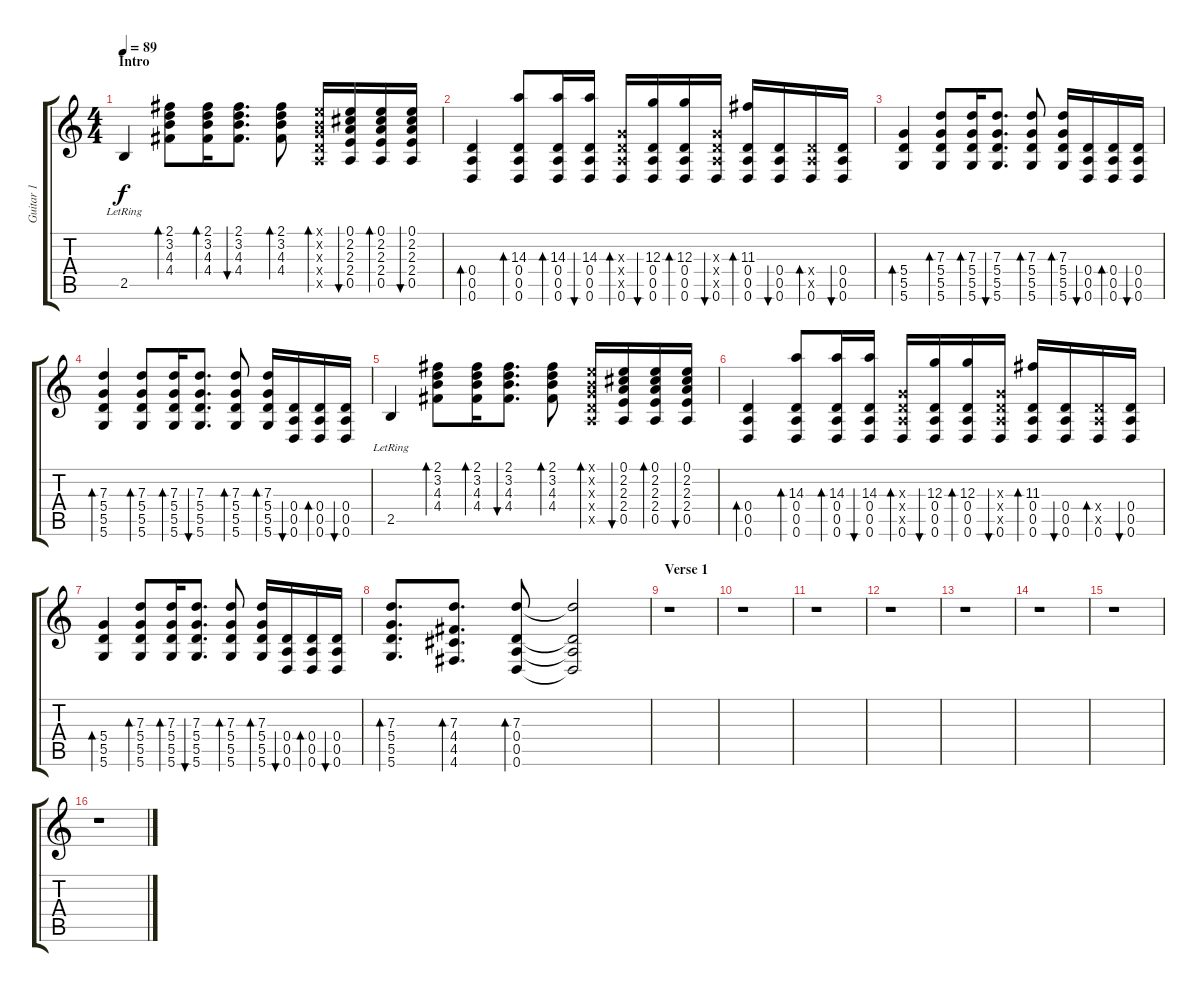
\track ("Guitar 1" "Guitar 1") {instrument electricguitarclean}
\staff {score tabs}
\tuning (E4 B3 G3 D3 A2 D2) {hide}
\ts (4 4)
\section ("" "Intro")
\tempo 89
\clef g2
\ks c
2.5{lr}.4{dy f instrument electricguitarclean} (2.1 3.2 4.3 4.4).8{bd 30} (2.1 3.2 4.3 4.4).16{bd 30} (2.1 3.2 4.3 4.4).8{d bu 30} (2.1 3.2 4.3 4.4).8{bd 30} (0.1{x} 0.2{x} 0.3{x} 0.4{x} 0.5{x}).16{bd 30} (0.1 2.2 2.3 2.4 0.5).16{bu 30} (0.1 2.2 2.3 2.4 0.5).16{bd 30} (0.1 2.2 2.3 2.4 0.5).16{bu 30} |
(0.4 0.5 0.6).4{bd 30} (14.3 0.4 0.5 0.6).8{bd 30} (14.3 0.4 0.5 0.6).16{bd 30} (14.3 0.4 0.5 0.6).16{bu 30} (0.3{x} 0.4{x} 0.5{x} 0.6).16{bd 30} (12.3 0.4 0.5 0.6).16{bu 30} (12.3 0.4 0.5 0.6).16{bd 30} (0.3{x} 0.4{x} 0.5{x} 0.6).16{bu 30} (11.3 0.4 0.5 0.6).16{bd 30} (0.4 0.5 0.6).16{bu 30} (0.4{x} 0.5{x} 0.6).16{bd 30} (0.4 0.5 0.6).16{bu 30} |
(5.4 5.5 5.6).4{bd 30} (7.3 5.4 5.5 5.6).8{bd 30} (7.3 5.4 5.5 5.6).16{bd 30} (7.3 5.4 5.5 5.6).8{d bu 30} (7.3 5.4 5.5 5.6).8{bd 30} (7.3 5.4 5.5 5.6).16{bd 30} (0.4 0.5 0.6).16{bu 30} (0.4 0.5 0.6).16{bd 30} (0.4 0.5 0.6).16{bu 30} |
(7.3 5.4 5.5 5.6).4{bd 30} (7.3 5.4 5.5 5.6).8{bd 30} (7.3 5.4 5.5 5.6).16{bd 30} (7.3 5.4 5.5 5.6).8{d bu 30} (7.3 5.4 5.5 5.6).8{bd 30} (7.3 5.4 5.5 5.6).16{bd 30} (0.4 0.5 0.6).16{bu 30} (0.4 0.5 0.6).16{bd 30} (0.4 0.5 0.6).16{bu 30} |
2.5{lr}.4 (2.1 3.2 4.3 4.4).8{bd 30} (2.1 3.2 4.3 4.4).16{bd 30} (2.1 3.2 4.3 4.4).8{d bu 30} (2.1 3.2 4.3 4.4).8{bd 30} (0.1{x} 0.2{x} 0.3{x} 0.4{x} 0.5{x}).16{bd 30} (0.1 2.2 2.3 2.4 0.5).16{bu 30} (0.1 2.2 2.3 2.4 0.5).16{bd 30} (0.1 2.2 2.3 2.4 0.5).16{bu 30} |
(0.4 0.5 0.6).4{bd 30} (14.3 0.4 0.5 0.6).8{bd 30} (14.3 0.4 0.5 0.6).16{bd 30} (14.3 0.4 0.5 0.6).16{bu 30} (0.3{x} 0.4{x} 0.5{x} 0.6).16{bd 30} (12.3 0.4 0.5 0.6).16{bu 30} (12.3 0.4 0.5 0.6).16{bd 30} (0.3{x} 0.4{x} 0.5{x} 0.6).16{bu 30} (11.3 0.4 0.5 0.6).16{bd 30} (0.4 0.5 0.6).16{bu 30} (0.4{x} 0.5{x} 0.6).16{bd 30} (0.4 0.5 0.6).16{bu 30} |
(5.4 5.5 5.6).4{bd 30} (7.3 5.4 5.5 5.6).8{bd 30} (7.3 5.4 5.5 5.6).16{bd 30} (7.3 5.4 5.5 5.6).8{d bu 30} (7.3 5.4 5.5 5.6).8{bd 30} (7.3 5.4 5.5 5.6).16{bd 30} (0.4 0.5 0.6).16{bu 30} (0.4 0.5 0.6).16{bd 30} (0.4 0.5 0.6).16{bu 30} |
(7.3 5.4 5.5 5.6).8{d bd 30} (7.3 4.4 4.5 4.6).8{d bd 30} (7.3 0.4 0.5 0.6).8{bd 30} (7.3{t} 0.4{t} 0.5{t} 0.6{t}).2 |
\section ("" "Verse 1")
r.1 |
r.1 |
r.1 |
r.1 |
r.1 |
r.1 |
r.1 |
r.1
